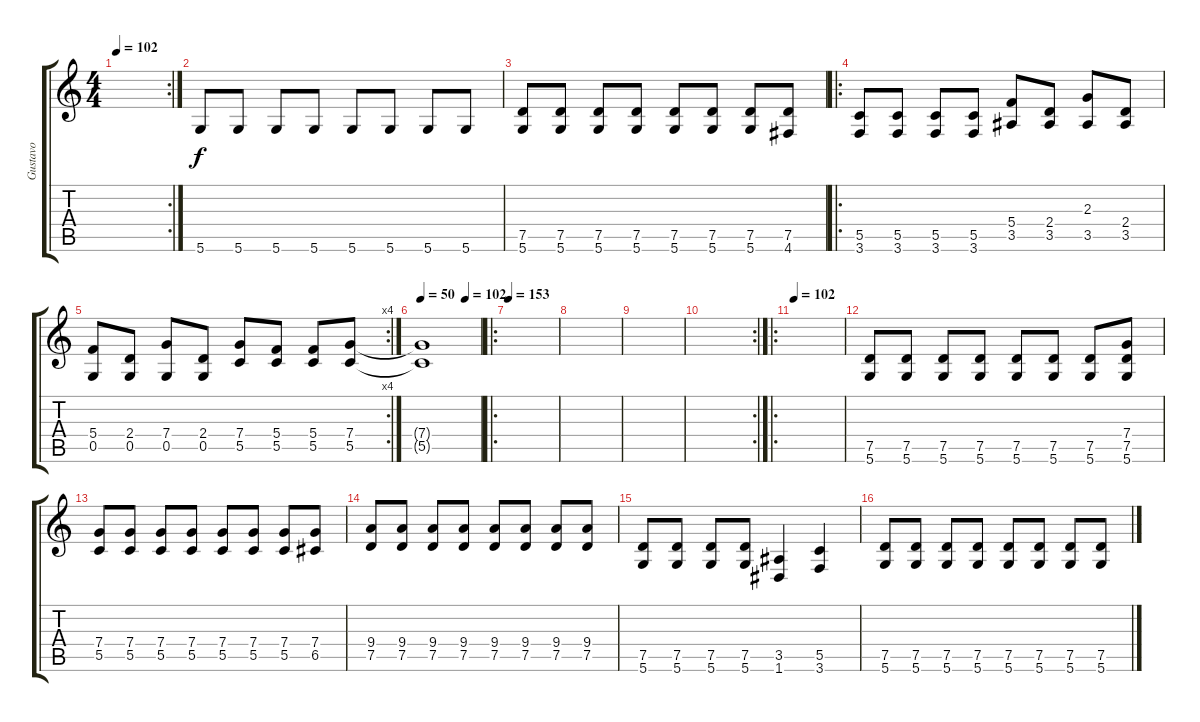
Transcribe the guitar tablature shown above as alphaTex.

\track ("Gustavo" "Gustavo") {instrument distortionguitar}
\staff {score tabs}
\tuning (D4 A3 F3 C3 G2 D2) {hide}
\rc 2
\ts (4 4)
\tempo 102
\clef g2
\ks c
|
5.6.8{volume 11} 5.6.8 5.6.8 5.6.8 5.6.8 5.6.8 5.6.8 5.6.8 |
(7.5 5.6).8 (7.5 5.6).8 (7.5 5.6).8 (7.5 5.6).8 (7.5 5.6).8 (7.5 5.6).8 (7.5 5.6).8 (7.5 4.6).8 |
\ro
(5.5 3.6).8 (5.5 3.6).8 (5.5 3.6).8 (5.5 3.6).8 (5.4 3.5).8 (2.4 3.5).8 (2.3 3.5).8 (2.4 3.5).8 |
\rc 4
(5.4 0.5).8 (2.4 0.5).8 (7.4 0.5).8 (2.4 0.5).8 (7.4 5.5).8 (5.4 5.5).8 (5.4 5.5).8 (7.4 5.5).8 |
\tempo (102 0.75)
\tempo 50
(7.4{t} 5.5{t}).1 |
\ro
\tempo 153
|
|
|
\rc 2
|
\ro
\tempo 102
|
(7.5 5.6).8 (7.5 5.6).8 (7.5 5.6).8 (7.5 5.6).8 (7.5 5.6).8 (7.5 5.6).8 (7.5 5.6).8 (7.4 7.5 5.6).8 |
(7.4 5.5).8 (7.4 5.5).8 (7.4 5.5).8 (7.4 5.5).8 (7.4 5.5).8 (7.4 5.5).8 (7.4 5.5).8 (7.4 6.5).8 |
(9.4 7.5).8 (9.4 7.5).8 (9.4 7.5).8 (9.4 7.5).8 (9.4 7.5).8 (9.4 7.5).8 (9.4 7.5).8 (9.4 7.5).8 |
(7.5 5.6).8 (7.5 5.6).8 (7.5 5.6).8 (7.5 5.6).8 (3.5 1.6).4 (5.5 3.6).4 |
(7.5 5.6).8 (7.5 5.6).8 (7.5 5.6).8 (7.5 5.6).8 (7.5 5.6).8 (7.5 5.6).8 (7.5 5.6).8 (7.5 5.6).8
